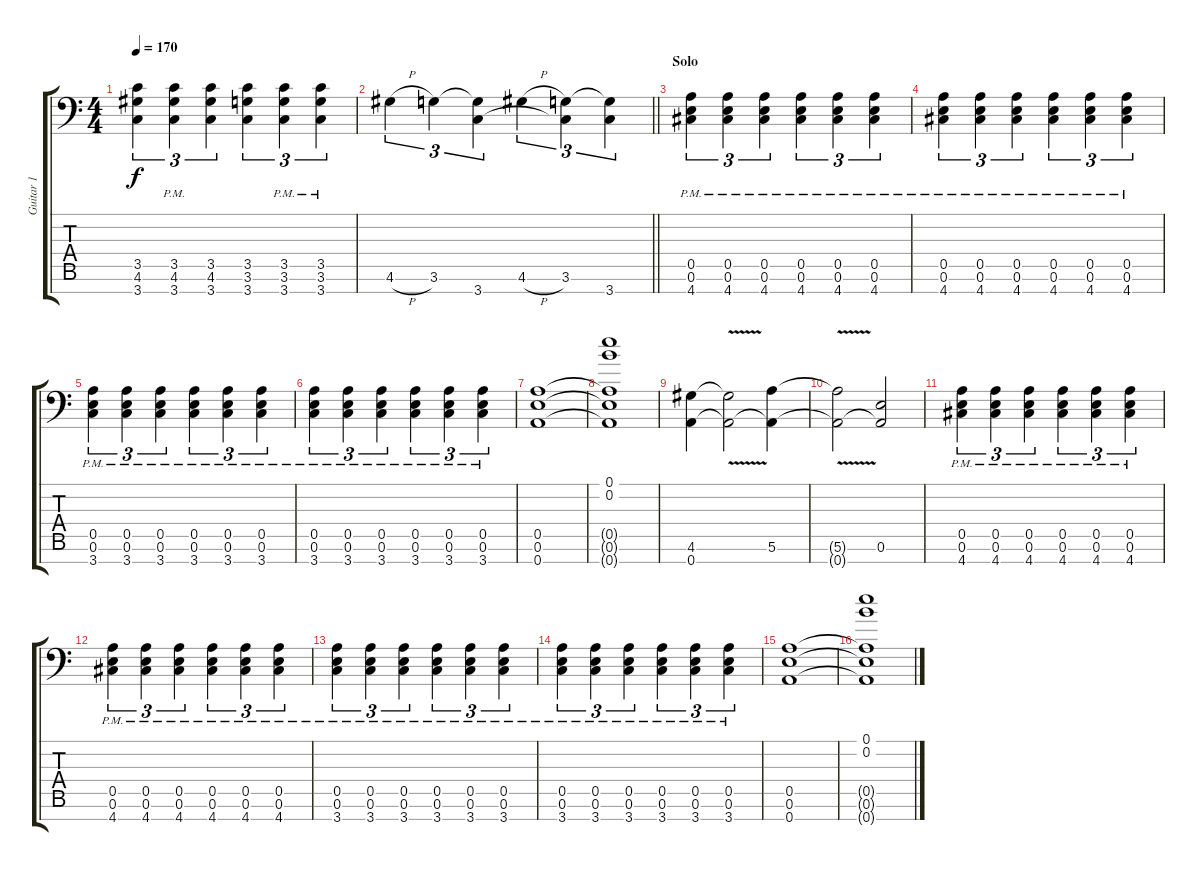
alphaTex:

\track ("Guitar 1" "Guitar 1") {instrument overdrivenguitar}
\staff {score tabs}
\tuning (E4 B3 G3 D3 A2 E2 A1) {hide}
\ts (4 4)
\tempo 170
\clef f4
\ks c
(3.5 4.6 3.7).4{tu (3 2) dy f} (3.5{pm} 4.6{pm} 3.7{pm}).4{tu (3 2)} (3.5 4.6 3.7).4{tu (3 2)} (3.5 3.6 3.7).4{tu (3 2)} (3.5{pm} 3.6{pm} 3.7{pm}).4{tu (3 2)} (3.5{pm} 3.6{pm} 3.7{pm}).4{tu (3 2)} |
\barLineRight lightlight
4.6{h}.4{tu (3 2)} 3.6.4{tu (3 2)} (3.6{t} 3.7).4{tu (3 2)} 4.6{h}.4{tu (3 2)} (3.6 3.7{t}).4{tu (3 2)} (3.6{t} 3.7).4{tu (3 2)} |
\section ("" "Solo")
(0.5{pm} 0.6{pm} 4.7{pm}).4{tu (3 2)} (0.5{pm} 0.6{pm} 4.7{pm}).4{tu (3 2)} (0.5{pm} 0.6{pm} 4.7{pm}).4{tu (3 2)} (0.5{pm} 0.6{pm} 4.7{pm}).4{tu (3 2)} (0.5{pm} 0.6{pm} 4.7{pm}).4{tu (3 2)} (0.5{pm} 0.6{pm} 4.7{pm}).4{tu (3 2)} |
(0.5{pm} 0.6{pm} 4.7{pm}).4{tu (3 2)} (0.5{pm} 0.6{pm} 4.7{pm}).4{tu (3 2)} (0.5{pm} 0.6{pm} 4.7{pm}).4{tu (3 2)} (0.5{pm} 0.6{pm} 4.7{pm}).4{tu (3 2)} (0.5{pm} 0.6{pm} 4.7{pm}).4{tu (3 2)} (0.5{pm} 0.6{pm} 4.7{pm}).4{tu (3 2)} |
(0.5{pm} 0.6{pm} 3.7{pm}).4{tu (3 2)} (0.5{pm} 0.6{pm} 3.7{pm}).4{tu (3 2)} (0.5{pm} 0.6{pm} 3.7{pm}).4{tu (3 2)} (0.5{pm} 0.6{pm} 3.7{pm}).4{tu (3 2)} (0.5{pm} 0.6{pm} 3.7{pm}).4{tu (3 2)} (0.5{pm} 0.6{pm} 3.7{pm}).4{tu (3 2)} |
(0.5{pm} 0.6{pm} 3.7{pm}).4{tu (3 2)} (0.5{pm} 0.6{pm} 3.7{pm}).4{tu (3 2)} (0.5{pm} 0.6{pm} 3.7{pm}).4{tu (3 2)} (0.5{pm} 0.6{pm} 3.7{pm}).4{tu (3 2)} (0.5{pm} 0.6{pm} 3.7{pm}).4{tu (3 2)} (0.5{pm} 0.6{pm} 3.7{pm}).4{tu (3 2)} |
(0.5 0.6 0.7).1 |
(0.1 0.2 0.5{t} 0.6{t} 0.7{t}).1 |
(4.6 0.7).4 (4.6{v t} 0.7{t}).2 (5.6 0.7{t}).4 |
(5.6{v t} 0.7{t}).2 (0.6 0.7{t}).2 |
(0.5{pm} 0.6{pm} 4.7{pm}).4{tu (3 2)} (0.5{pm} 0.6{pm} 4.7{pm}).4{tu (3 2)} (0.5{pm} 0.6{pm} 4.7{pm}).4{tu (3 2)} (0.5{pm} 0.6{pm} 4.7{pm}).4{tu (3 2)} (0.5{pm} 0.6{pm} 4.7{pm}).4{tu (3 2)} (0.5{pm} 0.6{pm} 4.7{pm}).4{tu (3 2)} |
(0.5{pm} 0.6{pm} 4.7{pm}).4{tu (3 2)} (0.5{pm} 0.6{pm} 4.7{pm}).4{tu (3 2)} (0.5{pm} 0.6{pm} 4.7{pm}).4{tu (3 2)} (0.5{pm} 0.6{pm} 4.7{pm}).4{tu (3 2)} (0.5{pm} 0.6{pm} 4.7{pm}).4{tu (3 2)} (0.5{pm} 0.6{pm} 4.7{pm}).4{tu (3 2)} |
(0.5{pm} 0.6{pm} 3.7{pm}).4{tu (3 2)} (0.5{pm} 0.6{pm} 3.7{pm}).4{tu (3 2)} (0.5{pm} 0.6{pm} 3.7{pm}).4{tu (3 2)} (0.5{pm} 0.6{pm} 3.7{pm}).4{tu (3 2)} (0.5{pm} 0.6{pm} 3.7{pm}).4{tu (3 2)} (0.5{pm} 0.6{pm} 3.7{pm}).4{tu (3 2)} |
(0.5{pm} 0.6{pm} 3.7{pm}).4{tu (3 2)} (0.5{pm} 0.6{pm} 3.7{pm}).4{tu (3 2)} (0.5{pm} 0.6{pm} 3.7{pm}).4{tu (3 2)} (0.5{pm} 0.6{pm} 3.7{pm}).4{tu (3 2)} (0.5{pm} 0.6{pm} 3.7{pm}).4{tu (3 2)} (0.5{pm} 0.6{pm} 3.7{pm}).4{tu (3 2)} |
(0.5 0.6 0.7).1 |
(0.1 0.2 0.5{t} 0.6{t} 0.7{t}).1
